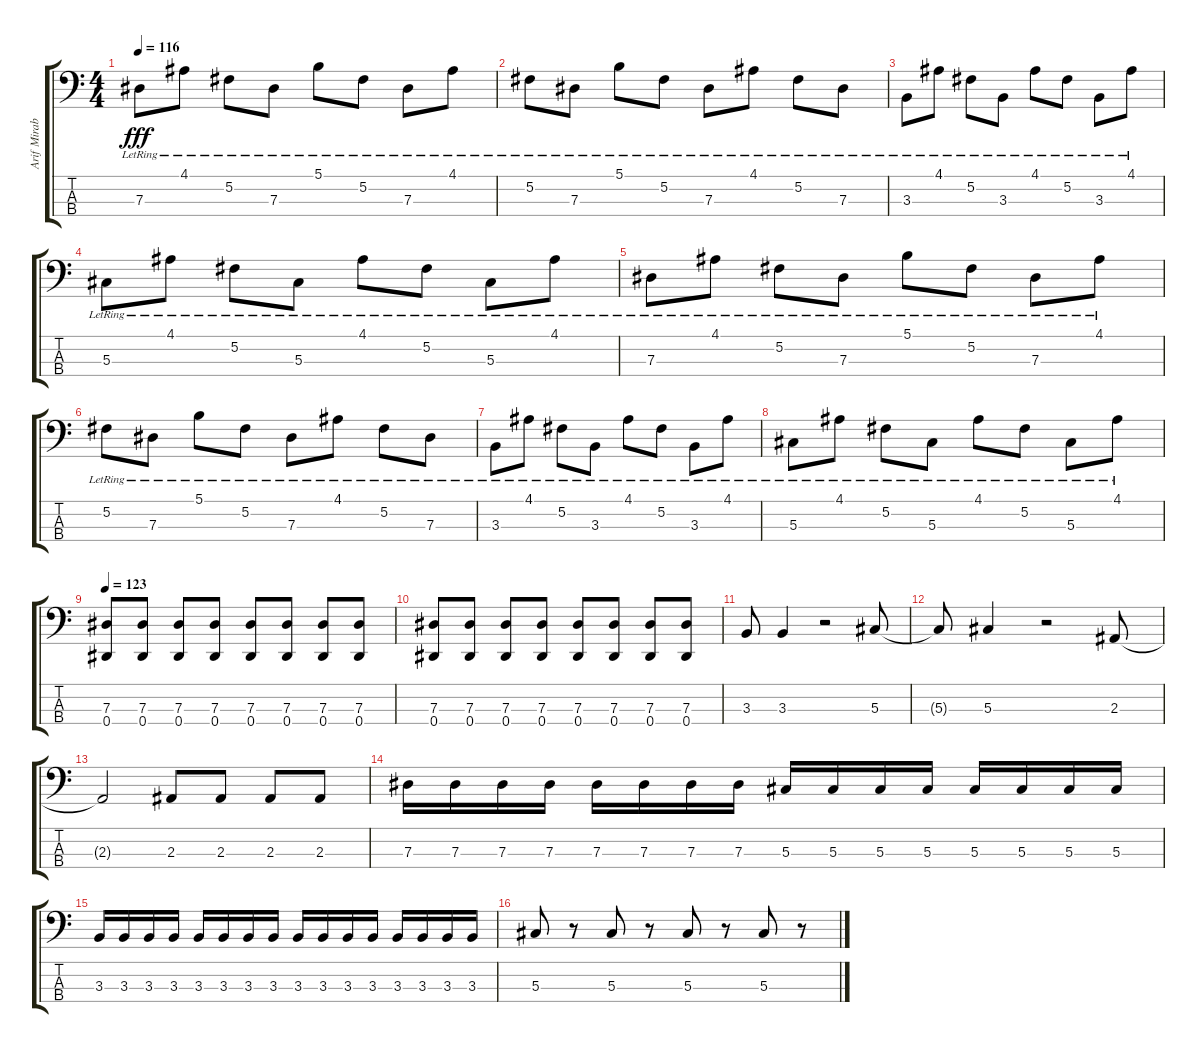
\track ("Arif Mirabdolbaghi" "Arif Mirab") {instrument electricbasspick}
\staff {score tabs}
\tuning (Gb2 Db2 Ab1 Eb1) {hide}
\ts (4 4)
\tempo 116
\clef f4
\ks c
7.3{lr}.8{dy fff} 4.1{lr}.8 5.2{lr}.8 7.3{lr}.8 5.1{lr}.8 5.2{lr}.8 7.3{lr}.8 4.1{lr}.8 |
5.2{lr}.8 7.3{lr}.8 5.1{lr}.8 5.2{lr}.8 7.3{lr}.8 4.1{lr}.8 5.2{lr}.8 7.3{lr}.8 |
3.3{lr}.8 4.1{lr}.8 5.2{lr}.8 3.3{lr}.8 4.1{lr}.8 5.2{lr}.8 3.3{lr}.8 4.1{lr}.8 |
5.3{lr}.8 4.1{lr}.8 5.2{lr}.8 5.3{lr}.8 4.1{lr}.8 5.2{lr}.8 5.3{lr}.8 4.1{lr}.8 |
7.3{lr}.8 4.1{lr}.8 5.2{lr}.8 7.3{lr}.8 5.1{lr}.8 5.2{lr}.8 7.3{lr}.8 4.1{lr}.8 |
5.2{lr}.8 7.3{lr}.8 5.1{lr}.8 5.2{lr}.8 7.3{lr}.8 4.1{lr}.8 5.2{lr}.8 7.3{lr}.8 |
3.3{lr}.8 4.1{lr}.8 5.2{lr}.8 3.3{lr}.8 4.1{lr}.8 5.2{lr}.8 3.3{lr}.8 4.1{lr}.8 |
5.3{lr}.8 4.1{lr}.8 5.2{lr}.8 5.3{lr}.8 4.1{lr}.8 5.2{lr}.8 5.3{lr}.8 4.1{lr}.8 |
\tempo 123
(7.3 0.4).8 (7.3 0.4).8 (7.3 0.4).8 (7.3 0.4).8 (7.3 0.4).8 (7.3 0.4).8 (7.3 0.4).8 (7.3 0.4).8 |
(7.3 0.4).8 (7.3 0.4).8 (7.3 0.4).8 (7.3 0.4).8 (7.3 0.4).8 (7.3 0.4).8 (7.3 0.4).8 (7.3 0.4).8 |
3.3.8 3.3.4 r.2 5.3.8 |
5.3{t}.8 5.3.4 r.2 2.3.8 |
2.3{t}.2 2.3.8 2.3.8 2.3.8 2.3.8 |
7.3.16 7.3.16 7.3.16 7.3.16 7.3.16 7.3.16 7.3.16 7.3.16 5.3.16 5.3.16 5.3.16 5.3.16 5.3.16 5.3.16 5.3.16 5.3.16 |
3.3.16 3.3.16 3.3.16 3.3.16 3.3.16 3.3.16 3.3.16 3.3.16 3.3.16 3.3.16 3.3.16 3.3.16 3.3.16 3.3.16 3.3.16 3.3.16 |
5.3.8 r.8 5.3.8 r.8 5.3.8 r.8 5.3.8 r.8
